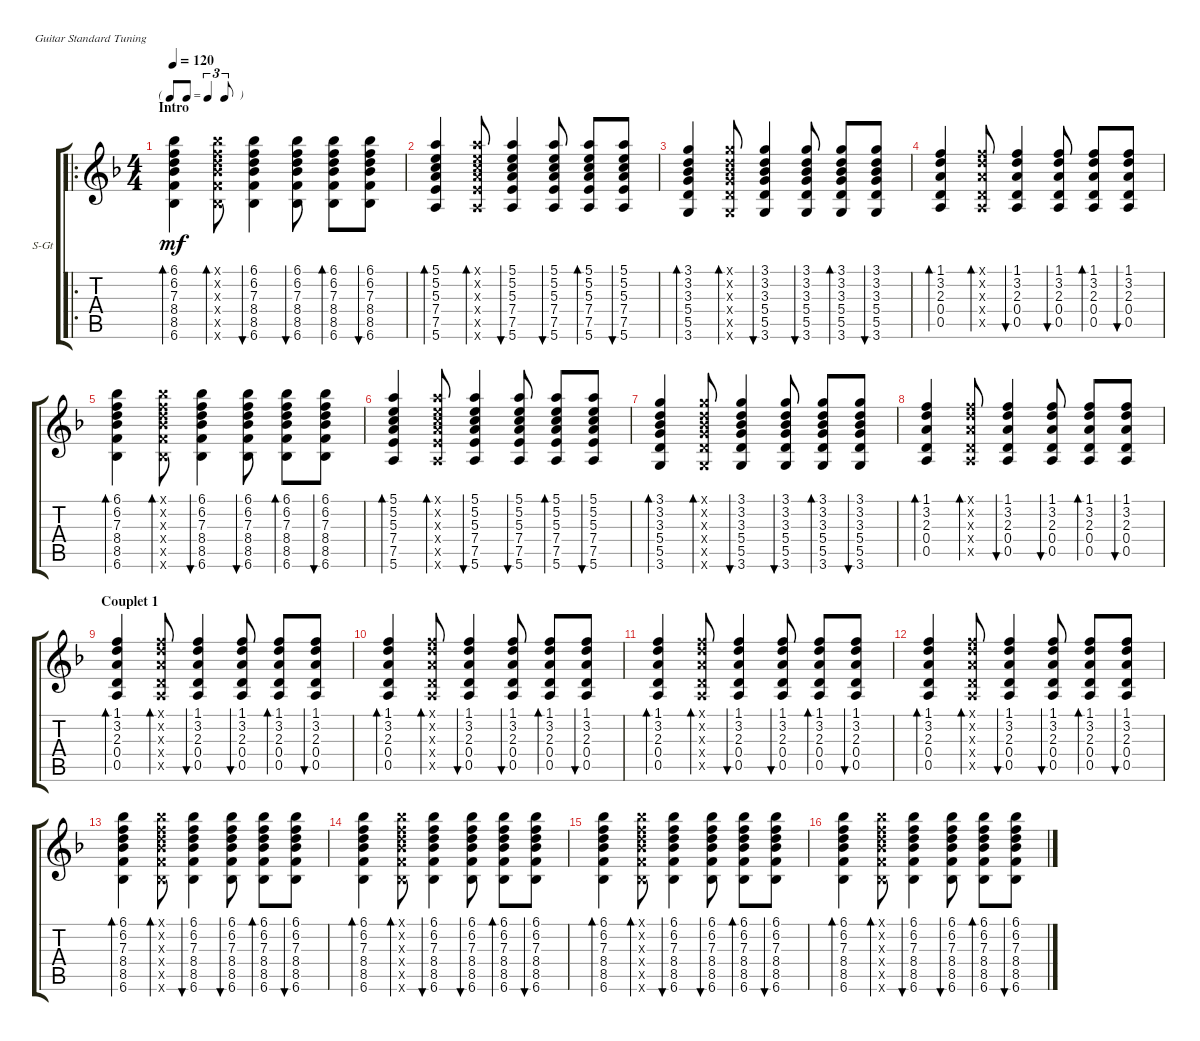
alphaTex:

\defaultSystemsLayout 4
\bracketExtendMode groupsimilarinstruments
\firstSystemTrackNameOrientation horizontal
\otherSystemsTrackNameOrientation horizontal
\track ("Steel Guitar" "S-Gt") {instrument acousticguitarsteel}
\staff {score tabs}
\tuning (E4 B3 G3 D3 A2 E2)
\ro
\ts (4 4)
\tf triplet8th
\section ("" "Intro")
\tempo 120
\clef g2
\ks f
(6.6 8.5 8.4 7.3 6.2 6.1).4{bd 30 dy mf instrument acousticguitarsteel} (6.6{x} 8.5{x} 8.4{x} 7.3{x} 6.2{x} 6.1{x}).8{bd 30} (6.6 8.5 8.4 7.3 6.2 6.1).4{bu 30} (6.6 8.5 8.4 7.3 6.2 6.1).8{bu 30} (6.6 8.5 8.4 7.3 6.2 6.1).8{bd 30} (6.6 8.5 8.4 7.3 6.2 6.1).8{bu 30} |
(5.6 7.5 7.4 5.3 5.2 5.1).4{bd 30} (5.6{x} 7.5{x} 7.4{x} 5.3{x} 5.2{x} 5.1{x}).8{bd 30} (5.6 7.5 7.4 5.3 5.2 5.1).4{bu 30} (5.6 7.5 7.4 5.3 5.2 5.1).8{bu 30} (5.6 7.5 7.4 5.3 5.2 5.1).8{bd 30} (5.6 7.5 7.4 5.3 5.2 5.1).8{bu 30} |
(3.6 5.5 5.4 3.3 3.2 3.1).4{bd 30} (3.6{x} 5.5{x} 5.4{x} 3.3{x} 3.2{x} 3.1{x}).8{bd 30} (3.6 5.5 5.4 3.3 3.2 3.1).4{bu 30} (3.6 5.5 5.4 3.3 3.2 3.1).8{bu 30} (3.6 5.5 5.4 3.3 3.2 3.1).8{bd 30} (3.6 5.5 5.4 3.3 3.2 3.1).8{bu 30} |
(0.5 0.4 2.3 3.2 1.1).4{bd 30} (0.5{x} 0.4{x} 2.3{x} 3.2{x} 1.1{x}).8{bd 30} (0.5 0.4 2.3 3.2 1.1).4{bu 30} (0.5 0.4 2.3 3.2 1.1).8{bu 30} (0.5 0.4 2.3 3.2 1.1).8{bd 30} (0.5 0.4 2.3 3.2 1.1).8{bu 30} |
(6.6 8.5 8.4 7.3 6.2 6.1).4{bd 30} (6.6{x} 8.5{x} 8.4{x} 7.3{x} 6.2{x} 6.1{x}).8{bd 30} (6.6 8.5 8.4 7.3 6.2 6.1).4{bu 30} (6.6 8.5 8.4 7.3 6.2 6.1).8{bu 30} (6.6 8.5 8.4 7.3 6.2 6.1).8{bd 30} (6.6 8.5 8.4 7.3 6.2 6.1).8{bu 30} |
(5.6 7.5 7.4 5.3 5.2 5.1).4{bd 30} (5.6{x} 7.5{x} 7.4{x} 5.3{x} 5.2{x} 5.1{x}).8{bd 30} (5.6 7.5 7.4 5.3 5.2 5.1).4{bu 30} (5.6 7.5 7.4 5.3 5.2 5.1).8{bu 30} (5.6 7.5 7.4 5.3 5.2 5.1).8{bd 30} (5.6 7.5 7.4 5.3 5.2 5.1).8{bu 30} |
(3.6 5.5 5.4 3.3 3.2 3.1).4{bd 30} (3.6{x} 5.5{x} 5.4{x} 3.3{x} 3.2{x} 3.1{x}).8{bd 30} (3.6 5.5 5.4 3.3 3.2 3.1).4{bu 30} (3.6 5.5 5.4 3.3 3.2 3.1).8{bu 30} (3.6 5.5 5.4 3.3 3.2 3.1).8{bd 30} (3.6 5.5 5.4 3.3 3.2 3.1).8{bu 30} |
(0.5 0.4 2.3 3.2 1.1).4{bd 30} (0.5{x} 0.4{x} 2.3{x} 3.2{x} 1.1{x}).8{bd 30} (0.5 0.4 2.3 3.2 1.1).4{bu 30} (0.5 0.4 2.3 3.2 1.1).8{bu 30} (0.5 0.4 2.3 3.2 1.1).8{bd 30} (0.5 0.4 2.3 3.2 1.1).8{bu 30} |
\section ("" "Couplet 1")
(0.5 0.4 2.3 3.2 1.1).4{bd 30} (0.5{x} 0.4{x} 2.3{x} 3.2{x} 1.1{x}).8{bd 30} (0.5 0.4 2.3 3.2 1.1).4{bu 30} (0.5 0.4 2.3 3.2 1.1).8{bu 30} (0.5 0.4 2.3 3.2 1.1).8{bd 30} (0.5 0.4 2.3 3.2 1.1).8{bu 30} |
(0.5 0.4 2.3 3.2 1.1).4{bd 30} (0.5{x} 0.4{x} 2.3{x} 3.2{x} 1.1{x}).8{bd 30} (0.5 0.4 2.3 3.2 1.1).4{bu 30} (0.5 0.4 2.3 3.2 1.1).8{bu 30} (0.5 0.4 2.3 3.2 1.1).8{bd 30} (0.5 0.4 2.3 3.2 1.1).8{bu 30} |
(0.5 0.4 2.3 3.2 1.1).4{bd 30} (0.5{x} 0.4{x} 2.3{x} 3.2{x} 1.1{x}).8{bd 30} (0.5 0.4 2.3 3.2 1.1).4{bu 30} (0.5 0.4 2.3 3.2 1.1).8{bu 30} (0.5 0.4 2.3 3.2 1.1).8{bd 30} (0.5 0.4 2.3 3.2 1.1).8{bu 30} |
(0.5 0.4 2.3 3.2 1.1).4{bd 30} (0.5{x} 0.4{x} 2.3{x} 3.2{x} 1.1{x}).8{bd 30} (0.5 0.4 2.3 3.2 1.1).4{bu 30} (0.5 0.4 2.3 3.2 1.1).8{bu 30} (0.5 0.4 2.3 3.2 1.1).8{bd 30} (0.5 0.4 2.3 3.2 1.1).8{bu 30} |
(6.6 8.5 8.4 7.3 6.2 6.1).4{bd 30} (6.6{x} 8.5{x} 8.4{x} 7.3{x} 6.2{x} 6.1{x}).8{bd 30} (6.6 8.5 8.4 7.3 6.2 6.1).4{bu 30} (6.6 8.5 8.4 7.3 6.2 6.1).8{bu 30} (6.6 8.5 8.4 7.3 6.2 6.1).8{bd 30} (6.6 8.5 8.4 7.3 6.2 6.1).8{bu 30} |
(6.6 8.5 8.4 7.3 6.2 6.1).4{bd 30} (6.6{x} 8.5{x} 8.4{x} 7.3{x} 6.2{x} 6.1{x}).8{bd 30} (6.6 8.5 8.4 7.3 6.2 6.1).4{bu 30} (6.6 8.5 8.4 7.3 6.2 6.1).8{bu 30} (6.6 8.5 8.4 7.3 6.2 6.1).8{bd 30} (6.6 8.5 8.4 7.3 6.2 6.1).8{bu 30} |
(6.6 8.5 8.4 7.3 6.2 6.1).4{bd 30} (6.6{x} 8.5{x} 8.4{x} 7.3{x} 6.2{x} 6.1{x}).8{bd 30} (6.6 8.5 8.4 7.3 6.2 6.1).4{bu 30} (6.6 8.5 8.4 7.3 6.2 6.1).8{bu 30} (6.6 8.5 8.4 7.3 6.2 6.1).8{bd 30} (6.6 8.5 8.4 7.3 6.2 6.1).8{bu 30} |
(6.6 8.5 8.4 7.3 6.2 6.1).4{bd 30} (6.6{x} 8.5{x} 8.4{x} 7.3{x} 6.2{x} 6.1{x}).8{bd 30} (6.6 8.5 8.4 7.3 6.2 6.1).4{bu 30} (6.6 8.5 8.4 7.3 6.2 6.1).8{bu 30} (6.6 8.5 8.4 7.3 6.2 6.1).8{bd 30} (6.6 8.5 8.4 7.3 6.2 6.1).8{bu 30}
